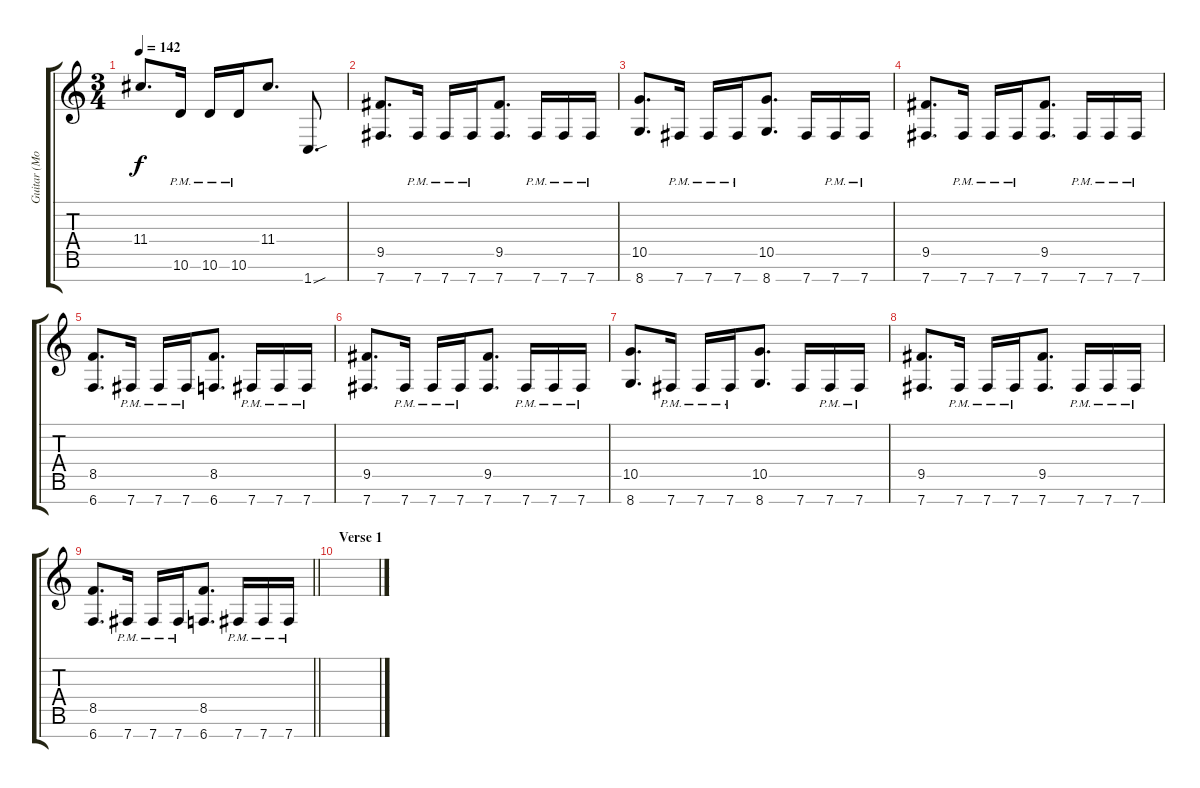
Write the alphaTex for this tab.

\track ("Guitar (Moyses)" "Guitar (Mo") {instrument distortionguitar}
\staff {score tabs}
\tuning (E4 B3 G3 D3 A2 E2 B1) {hide}
\ts (3 4)
\tempo 142
\clef g2
\ks c
11.4.8{d dy f} 10.6{pm}.16 10.6{pm}.16 10.6{pm}.16 11.4.8{d} 1.7{sou}.8{d} |
(9.5 7.7).8{d} 7.7{pm}.16 7.7{pm}.16 7.7{pm}.16 (9.5 7.7).8{d} 7.7{pm}.16 7.7{pm}.16 7.7{pm}.16 |
(10.5 8.7).8{d} 7.7{pm}.16 7.7{pm}.16 7.7{pm}.16 (10.5 8.7).8{d} 7.7.16 7.7{pm}.16 7.7{pm}.16 |
(9.5 7.7).8{d} 7.7{pm}.16 7.7{pm}.16 7.7{pm}.16 (9.5 7.7).8{d} 7.7{pm}.16 7.7{pm}.16 7.7{pm}.16 |
(8.5 6.7).8{d} 7.7{pm}.16 7.7{pm}.16 7.7{pm}.16 (8.5 6.7).8{d} 7.7{pm}.16 7.7{pm}.16 7.7{pm}.16 |
(9.5 7.7).8{d} 7.7{pm}.16 7.7{pm}.16 7.7{pm}.16 (9.5 7.7).8{d} 7.7{pm}.16 7.7{pm}.16 7.7{pm}.16 |
(10.5 8.7).8{d} 7.7{pm}.16 7.7{pm}.16 7.7{pm}.16 (10.5 8.7).8{d} 7.7.16 7.7{pm}.16 7.7{pm}.16 |
(9.5 7.7).8{d} 7.7{pm}.16 7.7{pm}.16 7.7{pm}.16 (9.5 7.7).8{d} 7.7{pm}.16 7.7{pm}.16 7.7{pm}.16 |
\barLineRight lightlight
(8.5 6.7).8{d} 7.7{pm}.16 7.7{pm}.16 7.7{pm}.16 (8.5 6.7).8{d} 7.7{pm}.16 7.7{pm}.16 7.7{pm}.16 |
\section ("" "Verse 1")
